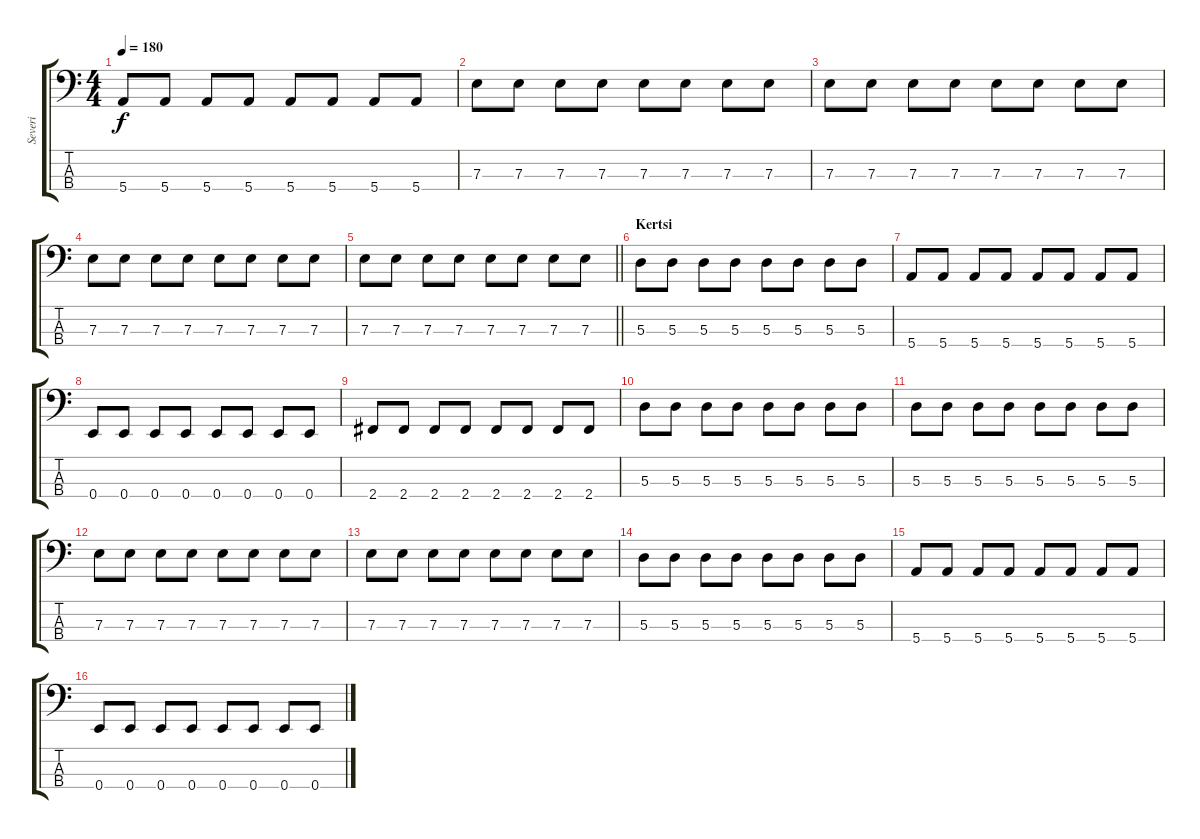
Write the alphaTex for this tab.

\track ("Severi" "Severi") {instrument electricbassfinger}
\staff {score tabs}
\tuning (G2 D2 A1 E1) {hide}
\ts (4 4)
\tempo 180
\clef f4
\ks c
5.4.8{dy f} 5.4.8 5.4.8 5.4.8 5.4.8 5.4.8 5.4.8 5.4.8 |
7.3.8 7.3.8 7.3.8 7.3.8 7.3.8 7.3.8 7.3.8 7.3.8 |
7.3.8 7.3.8 7.3.8 7.3.8 7.3.8 7.3.8 7.3.8 7.3.8 |
7.3.8 7.3.8 7.3.8 7.3.8 7.3.8 7.3.8 7.3.8 7.3.8 |
\barLineRight lightlight
7.3.8 7.3.8 7.3.8 7.3.8 7.3.8 7.3.8 7.3.8 7.3.8 |
\section ("" "Kertsi")
5.3.8 5.3.8 5.3.8 5.3.8 5.3.8 5.3.8 5.3.8 5.3.8 |
5.4.8 5.4.8 5.4.8 5.4.8 5.4.8 5.4.8 5.4.8 5.4.8 |
0.4.8 0.4.8 0.4.8 0.4.8 0.4.8 0.4.8 0.4.8 0.4.8 |
2.4.8 2.4.8 2.4.8 2.4.8 2.4.8 2.4.8 2.4.8 2.4.8 |
5.3.8 5.3.8 5.3.8 5.3.8 5.3.8 5.3.8 5.3.8 5.3.8 |
5.3.8 5.3.8 5.3.8 5.3.8 5.3.8 5.3.8 5.3.8 5.3.8 |
7.3.8 7.3.8 7.3.8 7.3.8 7.3.8 7.3.8 7.3.8 7.3.8 |
7.3.8 7.3.8 7.3.8 7.3.8 7.3.8 7.3.8 7.3.8 7.3.8 |
5.3.8 5.3.8 5.3.8 5.3.8 5.3.8 5.3.8 5.3.8 5.3.8 |
5.4.8 5.4.8 5.4.8 5.4.8 5.4.8 5.4.8 5.4.8 5.4.8 |
0.4.8 0.4.8 0.4.8 0.4.8 0.4.8 0.4.8 0.4.8 0.4.8
